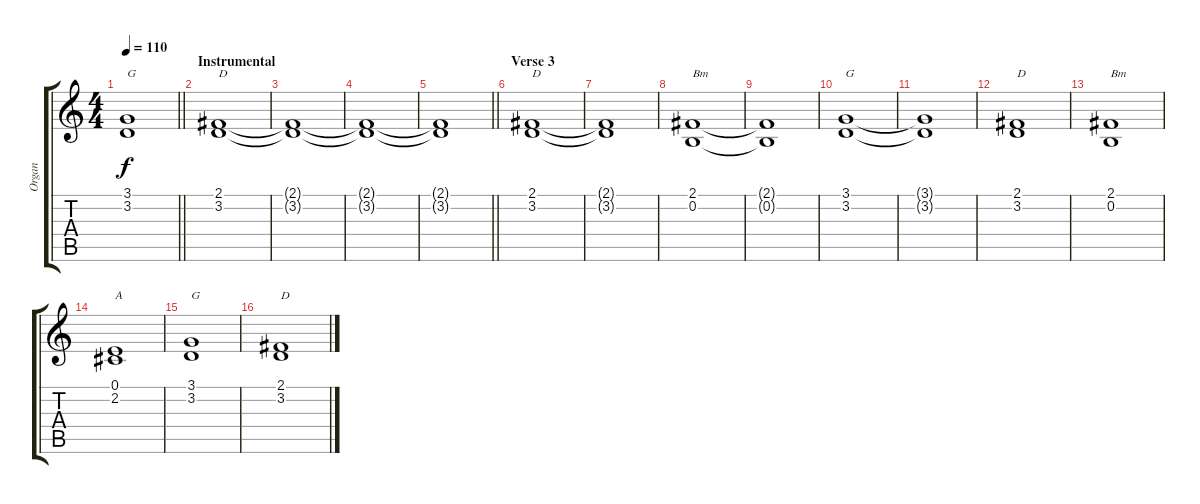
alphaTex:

\track ("Organ" "Organ") {instrument percussiveorgan}
\staff {score tabs}
\tuning (E4 B3 G3 D3 A2 E2) {hide}
\ts (4 4)
\tempo 110
\clef g2
\barLineRight lightlight
\ks c
(3.1 3.2).1{txt "G" dy f} |
\section ("" "Instrumental")
(2.1 3.2).1{txt "D"} |
(2.1{t} 3.2{t}).1 |
(2.1{t} 3.2{t}).1 |
\barLineRight lightlight
(2.1{t} 3.2{t}).1 |
\section ("" "Verse 3")
(2.1 3.2).1{txt "D"} |
(2.1{t} 3.2{t}).1 |
(2.1 0.2).1{txt "Bm"} |
(2.1{t} 0.2{t}).1 |
(3.1 3.2).1{txt "G"} |
(3.1{t} 3.2{t}).1 |
(2.1 3.2).1{txt "D"} |
(2.1 0.2).1{txt "Bm"} |
(0.1 2.2).1{txt "A"} |
(3.1 3.2).1{txt "G"} |
(2.1 3.2).1{txt "D"}
